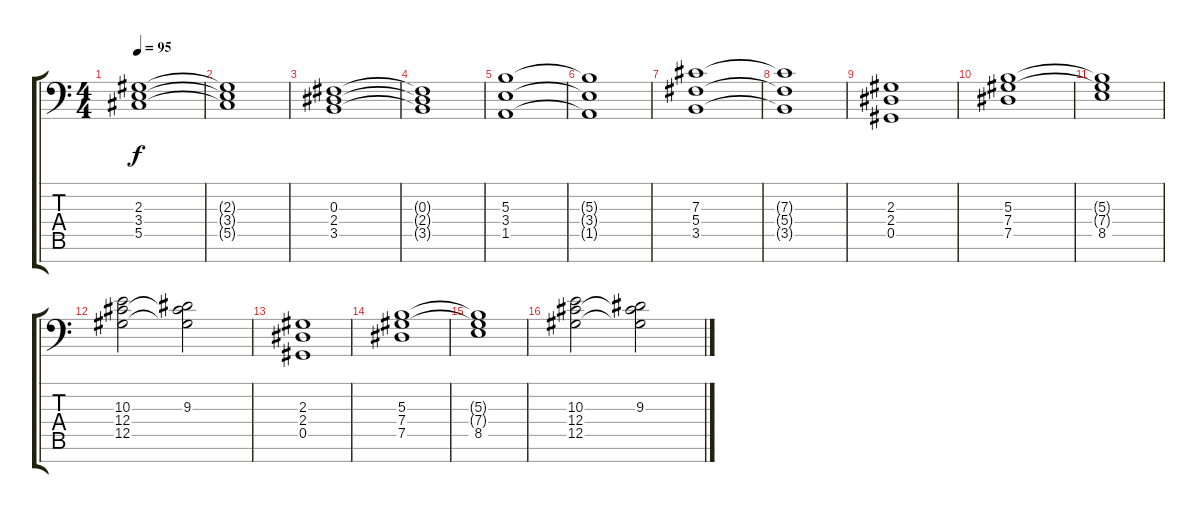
\track "" {instrument stringensemble2}
\staff {score tabs}
\tuning (Eb4 Bb3 Gb3 Db3 Ab2 Eb2 Bb1) {hide}
\ts (4 4)
\tempo 95
\clef f4
\ks c
(2.3{t} 3.4 5.5{t}).1{dy f} |
(2.3{t} 3.4{t} 5.5{t}).1 |
(0.3 2.4 3.5).1 |
(0.3{t} 2.4{t} 3.5{t}).1 |
(5.3 3.4 1.5).1 |
(5.3{t} 3.4{t} 1.5{t}).1 |
(7.3 5.4 3.5).1 |
(7.3{t} 5.4{t} 3.5{t}).1 |
(2.3 2.4 0.5).1 |
(5.3 7.4 7.5).1 |
(5.3{t} 7.4{t} 8.5).1 |
(10.3 12.4 12.5).2 (9.3 12.4{t} 12.5{t}).2 |
(2.3 2.4 0.5).1 |
(5.3 7.4 7.5).1 |
(5.3{t} 7.4{t} 8.5).1 |
(10.3 12.4 12.5).2 (9.3 12.4{t} 12.5{t}).2
